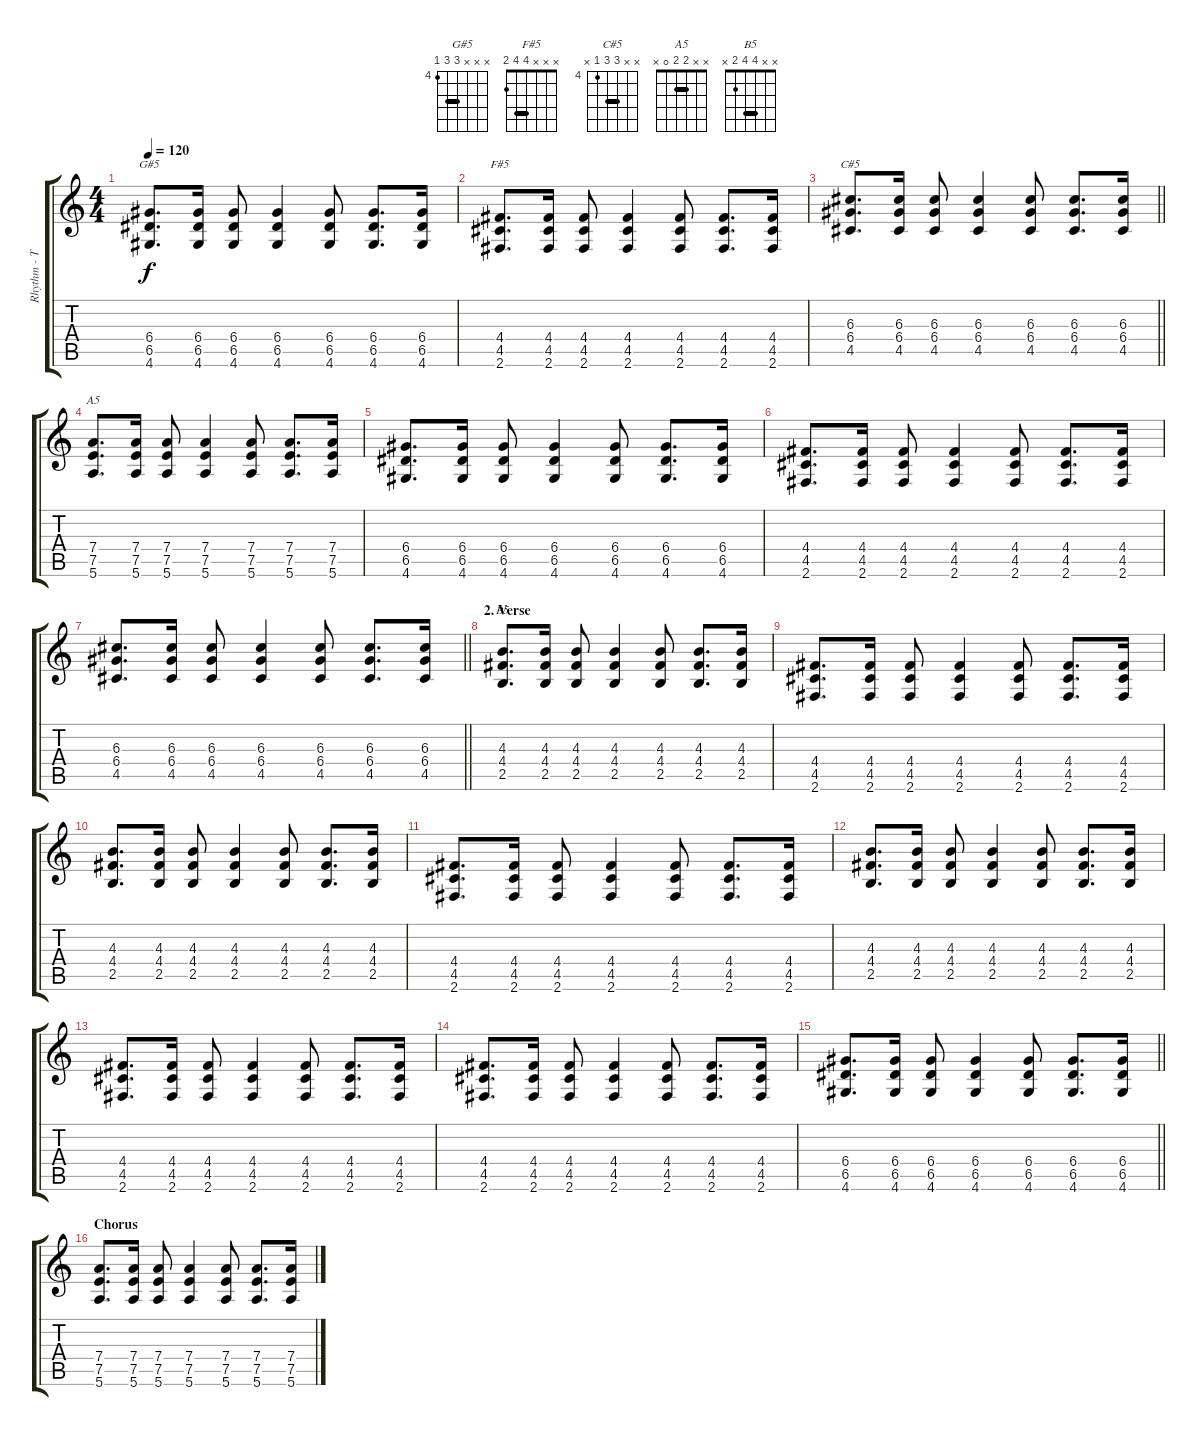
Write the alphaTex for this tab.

\track ("Rhythm - Thomas Herrmann" "Rhythm - T") {instrument electricguitarclean}
\staff {score tabs}
\tuning (E4 B3 G3 D3 A2 E2) {hide}
\chord ("G#5" x x x 6 6 4) {firstfret 4 barre 6}
\chord ("F#5" x x x 4 4 2) {barre 4}
\chord ("C#5" x x 6 6 4 x) {firstfret 4 barre 6}
\chord ("A5" x x 2 2 0 x) {barre 2}
\chord ("B5" x x 4 4 2 x) {barre 4}
\ts (4 4)
\tempo 120
\clef g2
\ks c
(6.4 6.5 4.6).8{d ch "G#5" dy f} (6.4 6.5 4.6).16 (6.4 6.5 4.6).8 (6.4 6.5 4.6).4 (6.4 6.5 4.6).8 (6.4 6.5 4.6).8{d} (6.4 6.5 4.6).16 |
(4.4 4.5 2.6).8{d ch "F#5"} (4.4 4.5 2.6).16 (4.4 4.5 2.6).8 (4.4 4.5 2.6).4 (4.4 4.5 2.6).8 (4.4 4.5 2.6).8{d} (4.4 4.5 2.6).16 |
\barLineRight lightlight
(6.3 6.4 4.5).8{d ch "C#5"} (6.3 6.4 4.5).16 (6.3 6.4 4.5).8 (6.3 6.4 4.5).4 (6.3 6.4 4.5).8 (6.3 6.4 4.5).8{d} (6.3 6.4 4.5).16 |
(7.4 7.5 5.6).8{d ch "A5"} (7.4 7.5 5.6).16 (7.4 7.5 5.6).8 (7.4 7.5 5.6).4 (7.4 7.5 5.6).8 (7.4 7.5 5.6).8{d} (7.4 7.5 5.6).16 |
(6.4 6.5 4.6).8{d} (6.4 6.5 4.6).16 (6.4 6.5 4.6).8 (6.4 6.5 4.6).4 (6.4 6.5 4.6).8 (6.4 6.5 4.6).8{d} (6.4 6.5 4.6).16 |
(4.4 4.5 2.6).8{d} (4.4 4.5 2.6).16 (4.4 4.5 2.6).8 (4.4 4.5 2.6).4 (4.4 4.5 2.6).8 (4.4 4.5 2.6).8{d} (4.4 4.5 2.6).16 |
\barLineRight lightlight
(6.3 6.4 4.5).8{d} (6.3 6.4 4.5).16 (6.3 6.4 4.5).8 (6.3 6.4 4.5).4 (6.3 6.4 4.5).8 (6.3 6.4 4.5).8{d} (6.3 6.4 4.5).16 |
\section ("" "2. Verse")
(4.3 4.4 2.5).8{d ch "B5"} (4.3 4.4 2.5).16 (4.3 4.4 2.5).8 (4.3 4.4 2.5).4 (4.3 4.4 2.5).8 (4.3 4.4 2.5).8{d} (4.3 4.4 2.5).16 |
(4.4 4.5 2.6).8{d} (4.4 4.5 2.6).16 (4.4 4.5 2.6).8 (4.4 4.5 2.6).4 (4.4 4.5 2.6).8 (4.4 4.5 2.6).8{d} (4.4 4.5 2.6).16 |
(4.3 4.4 2.5).8{d} (4.3 4.4 2.5).16 (4.3 4.4 2.5).8 (4.3 4.4 2.5).4 (4.3 4.4 2.5).8 (4.3 4.4 2.5).8{d} (4.3 4.4 2.5).16 |
(4.4 4.5 2.6).8{d} (4.4 4.5 2.6).16 (4.4 4.5 2.6).8 (4.4 4.5 2.6).4 (4.4 4.5 2.6).8 (4.4 4.5 2.6).8{d} (4.4 4.5 2.6).16 |
(4.3 4.4 2.5).8{d} (4.3 4.4 2.5).16 (4.3 4.4 2.5).8 (4.3 4.4 2.5).4 (4.3 4.4 2.5).8 (4.3 4.4 2.5).8{d} (4.3 4.4 2.5).16 |
(4.4 4.5 2.6).8{d} (4.4 4.5 2.6).16 (4.4 4.5 2.6).8 (4.4 4.5 2.6).4 (4.4 4.5 2.6).8 (4.4 4.5 2.6).8{d} (4.4 4.5 2.6).16 |
(4.4 4.5 2.6).8{d} (4.4 4.5 2.6).16 (4.4 4.5 2.6).8 (4.4 4.5 2.6).4 (4.4 4.5 2.6).8 (4.4 4.5 2.6).8{d} (4.4 4.5 2.6).16 |
\barLineRight lightlight
(6.4 6.5 4.6).8{d} (6.4 6.5 4.6).16 (6.4 6.5 4.6).8 (6.4 6.5 4.6).4 (6.4 6.5 4.6).8 (6.4 6.5 4.6).8{d} (6.4 6.5 4.6).16 |
\section ("" "Chorus")
(7.4 7.5 5.6).8{d} (7.4 7.5 5.6).16 (7.4 7.5 5.6).8 (7.4 7.5 5.6).4 (7.4 7.5 5.6).8 (7.4 7.5 5.6).8{d} (7.4 7.5 5.6).16
